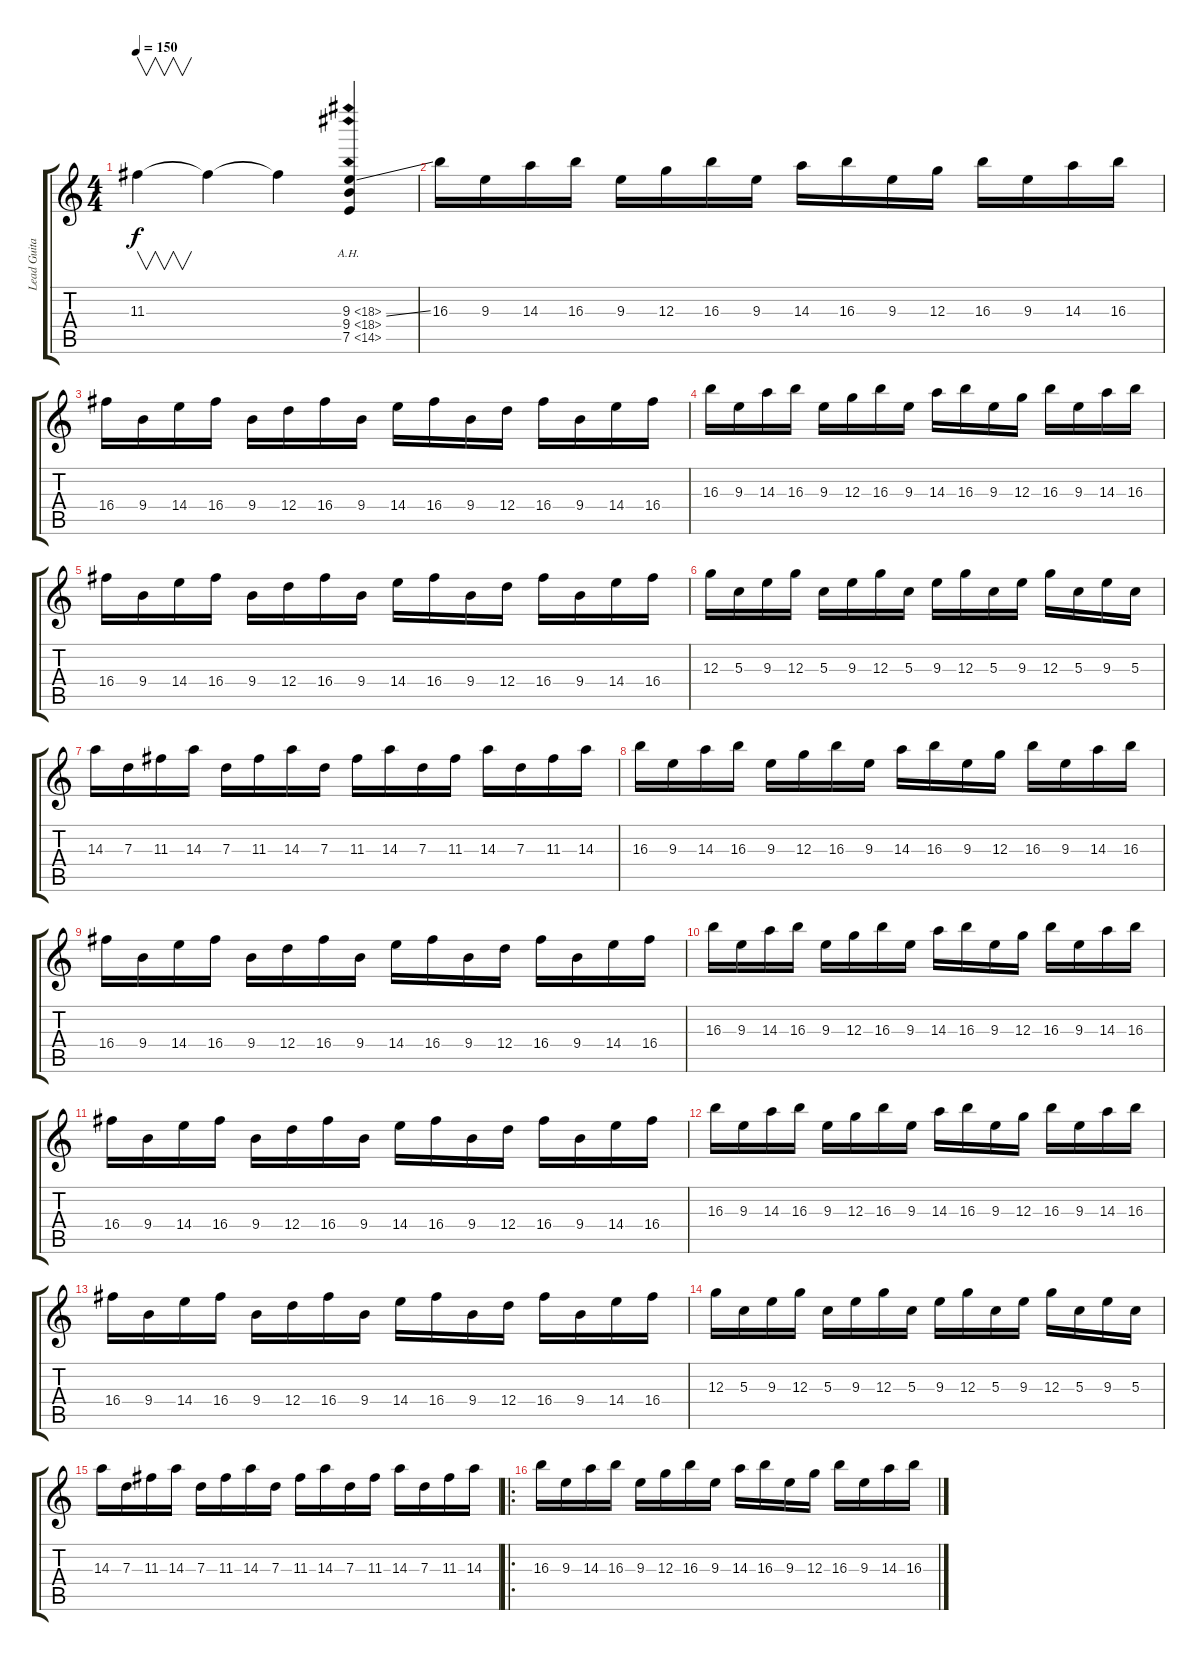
\track ("Lead Guitar" "Lead Guita") {instrument distortionguitar}
\staff {score tabs}
\tuning (E4 B3 G3 D3 A2 E2) {hide}
\ts (4 4)
\tempo 150
\clef g2
\ks c
11.3.4{v dy f} 11.3{t}.4 11.3{t}.4 (9.3{ah 9 ss} 9.4{ah 9} 7.5{ah 7}).4 |
16.3.16 9.3.16 14.3.16 16.3.16 9.3.16 12.3.16 16.3.16 9.3.16 14.3.16 16.3.16 9.3.16 12.3.16 16.3.16 9.3.16 14.3.16 16.3.16 |
16.4.16 9.4.16 14.4.16 16.4.16 9.4.16 12.4.16 16.4.16 9.4.16 14.4.16 16.4.16 9.4.16 12.4.16 16.4.16 9.4.16 14.4.16 16.4.16 |
16.3.16 9.3.16 14.3.16 16.3.16 9.3.16 12.3.16 16.3.16 9.3.16 14.3.16 16.3.16 9.3.16 12.3.16 16.3.16 9.3.16 14.3.16 16.3.16 |
16.4.16 9.4.16 14.4.16 16.4.16 9.4.16 12.4.16 16.4.16 9.4.16 14.4.16 16.4.16 9.4.16 12.4.16 16.4.16 9.4.16 14.4.16 16.4.16 |
12.3.16 5.3.16 9.3.16 12.3.16 5.3.16 9.3.16 12.3.16 5.3.16 9.3.16 12.3.16 5.3.16 9.3.16 12.3.16 5.3.16 9.3.16 5.3.16 |
14.3.16 7.3.16 11.3.16 14.3.16 7.3.16 11.3.16 14.3.16 7.3.16 11.3.16 14.3.16 7.3.16 11.3.16 14.3.16 7.3.16 11.3.16 14.3.16 |
16.3.16 9.3.16 14.3.16 16.3.16 9.3.16 12.3.16 16.3.16 9.3.16 14.3.16 16.3.16 9.3.16 12.3.16 16.3.16 9.3.16 14.3.16 16.3.16 |
16.4.16 9.4.16 14.4.16 16.4.16 9.4.16 12.4.16 16.4.16 9.4.16 14.4.16 16.4.16 9.4.16 12.4.16 16.4.16 9.4.16 14.4.16 16.4.16 |
16.3.16 9.3.16 14.3.16 16.3.16 9.3.16 12.3.16 16.3.16 9.3.16 14.3.16 16.3.16 9.3.16 12.3.16 16.3.16 9.3.16 14.3.16 16.3.16 |
16.4.16 9.4.16 14.4.16 16.4.16 9.4.16 12.4.16 16.4.16 9.4.16 14.4.16 16.4.16 9.4.16 12.4.16 16.4.16 9.4.16 14.4.16 16.4.16 |
16.3.16 9.3.16 14.3.16 16.3.16 9.3.16 12.3.16 16.3.16 9.3.16 14.3.16 16.3.16 9.3.16 12.3.16 16.3.16 9.3.16 14.3.16 16.3.16 |
16.4.16 9.4.16 14.4.16 16.4.16 9.4.16 12.4.16 16.4.16 9.4.16 14.4.16 16.4.16 9.4.16 12.4.16 16.4.16 9.4.16 14.4.16 16.4.16 |
12.3.16 5.3.16 9.3.16 12.3.16 5.3.16 9.3.16 12.3.16 5.3.16 9.3.16 12.3.16 5.3.16 9.3.16 12.3.16 5.3.16 9.3.16 5.3.16 |
14.3.16 7.3.16 11.3.16 14.3.16 7.3.16 11.3.16 14.3.16 7.3.16 11.3.16 14.3.16 7.3.16 11.3.16 14.3.16 7.3.16 11.3.16 14.3.16 |
\ro
16.3.16 9.3.16 14.3.16 16.3.16 9.3.16 12.3.16 16.3.16 9.3.16 14.3.16 16.3.16 9.3.16 12.3.16 16.3.16 9.3.16 14.3.16 16.3.16
